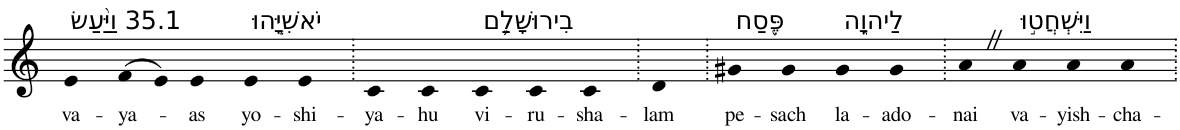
**kern	**text
*part1	*part1
*staff1	*staff1
*I"Piano	*
*I'Pno	*
*clefG2	*
*k[]	*
=1	=1
!LO:TX:a:t=35.1 וַיַּ֨עַשׂ	!
!	!LO:LY:b
4e	va-
!	!LO:LY:b
(>8f	-ya-
8e)	.
!	!LO:LY:b
4e	-as
!LO:TX:a:t=יֹאשִׁיָּ֧הוּ	!
!	!LO:LY:b
4e	yo-
!	!LO:LY:b
4e	-shi-
=2.	=2.
!	!LO:LY:b
4c	-ya-
!	!LO:LY:b
4c	-hu
!LO:TX:a:t=בִירוּשָׁלִַ֛ם	!
!	!LO:LY:b
4c	vi-
!	!LO:LY:b
4c	-ru-
!	!LO:LY:b
4c	-sha-
=3.	=3.
!	!LO:LY:b
4d	-lam
=4.	=4.
!LO:TX:a:t=פֶּ֖סַח	!
!	!LO:LY:b
4g#X	pe-
!	!LO:LY:b
4g#	-sach
!LO:TX:a:t=לַיהוָ֑ה	!
!	!LO:LY:b
4g#	la-
!	!LO:LY:b
4g#	-ado-
=5.	=5.
!	!LO:LY:b
4aZ	-nai
!LO:TX:a:t=וַיִּשְׁחֲט֣וּ	!
!	!LO:LY:b
4a	va-
!	!LO:LY:b
4a	-yish-
!	!LO:LY:b
4a	-cha-
=.	=.
*-	*-
